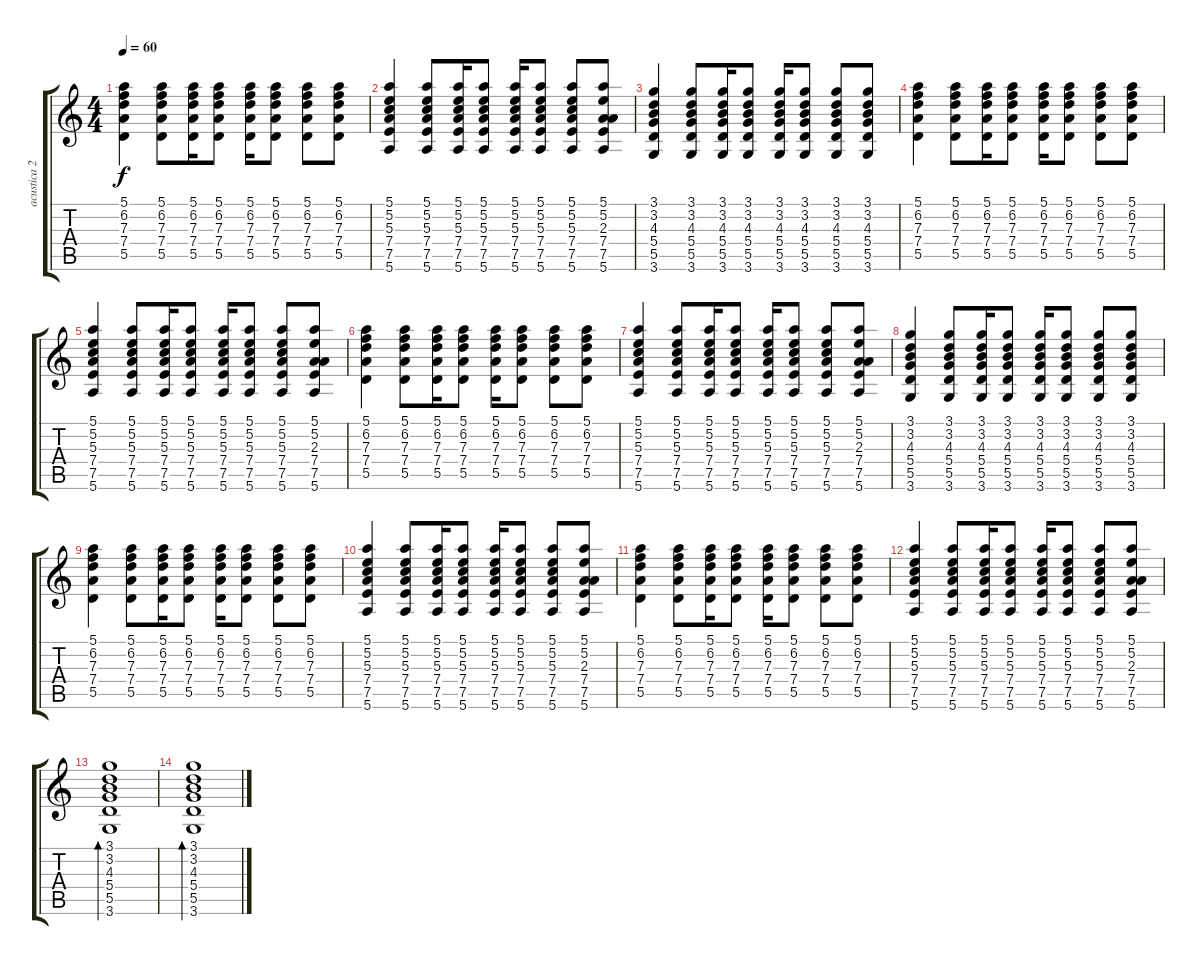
\track ("acustica 2" "acustica 2") {instrument acousticguitarnylon}
\staff {score tabs}
\tuning (E4 B3 G3 D3 A2 E2) {hide}
\ts (4 4)
\tempo 60
\clef g2
\ks c
(5.1 6.2 7.3 7.4 5.5).4{dy f} (5.1 6.2 7.3 7.4 5.5).8 (5.1 6.2 7.3 7.4 5.5).16 (5.1 6.2 7.3 7.4 5.5).8 (5.1 6.2 7.3 7.4 5.5).16 (5.1 6.2 7.3 7.4 5.5).8 (5.1 6.2 7.3 7.4 5.5).8 (5.1 6.2 7.3 7.4 5.5).8 |
(5.1 5.2 5.3 7.4 7.5 5.6).4 (5.1 5.2 5.3 7.4 7.5 5.6).8 (5.1 5.2 5.3 7.4 7.5 5.6).16 (5.1 5.2 5.3 7.4 7.5 5.6).8 (5.1 5.2 5.3 7.4 7.5 5.6).16 (5.1 5.2 5.3 7.4 7.5 5.6).8 (5.1 5.2 5.3 7.4 7.5 5.6).8 (5.1 5.2 2.3 7.4 7.5 5.6).8 |
(3.1 3.2 4.3 5.4 5.5 3.6).4 (3.1 3.2 4.3 5.4 5.5 3.6).8 (3.1 3.2 4.3 5.4 5.5 3.6).16 (3.1 3.2 4.3 5.4 5.5 3.6).8 (3.1 3.2 4.3 5.4 5.5 3.6).16 (3.1 3.2 4.3 5.4 5.5 3.6).8 (3.1 3.2 4.3 5.4 5.5 3.6).8 (3.1 3.2 4.3 5.4 5.5 3.6).8 |
(5.1 6.2 7.3 7.4 5.5).4 (5.1 6.2 7.3 7.4 5.5).8 (5.1 6.2 7.3 7.4 5.5).16 (5.1 6.2 7.3 7.4 5.5).8 (5.1 6.2 7.3 7.4 5.5).16 (5.1 6.2 7.3 7.4 5.5).8 (5.1 6.2 7.3 7.4 5.5).8 (5.1 6.2 7.3 7.4 5.5).8 |
(5.1 5.2 5.3 7.4 7.5 5.6).4 (5.1 5.2 5.3 7.4 7.5 5.6).8 (5.1 5.2 5.3 7.4 7.5 5.6).16 (5.1 5.2 5.3 7.4 7.5 5.6).8 (5.1 5.2 5.3 7.4 7.5 5.6).16 (5.1 5.2 5.3 7.4 7.5 5.6).8 (5.1 5.2 5.3 7.4 7.5 5.6).8 (5.1 5.2 2.3 7.4 7.5 5.6).8 |
(5.1 6.2 7.3 7.4 5.5).4 (5.1 6.2 7.3 7.4 5.5).8 (5.1 6.2 7.3 7.4 5.5).16 (5.1 6.2 7.3 7.4 5.5).8 (5.1 6.2 7.3 7.4 5.5).16 (5.1 6.2 7.3 7.4 5.5).8 (5.1 6.2 7.3 7.4 5.5).8 (5.1 6.2 7.3 7.4 5.5).8 |
(5.1 5.2 5.3 7.4 7.5 5.6).4 (5.1 5.2 5.3 7.4 7.5 5.6).8 (5.1 5.2 5.3 7.4 7.5 5.6).16 (5.1 5.2 5.3 7.4 7.5 5.6).8 (5.1 5.2 5.3 7.4 7.5 5.6).16 (5.1 5.2 5.3 7.4 7.5 5.6).8 (5.1 5.2 5.3 7.4 7.5 5.6).8 (5.1 5.2 2.3 7.4 7.5 5.6).8 |
(3.1 3.2 4.3 5.4 5.5 3.6).4 (3.1 3.2 4.3 5.4 5.5 3.6).8 (3.1 3.2 4.3 5.4 5.5 3.6).16 (3.1 3.2 4.3 5.4 5.5 3.6).8 (3.1 3.2 4.3 5.4 5.5 3.6).16 (3.1 3.2 4.3 5.4 5.5 3.6).8 (3.1 3.2 4.3 5.4 5.5 3.6).8 (3.1 3.2 4.3 5.4 5.5 3.6).8 |
(5.1 6.2 7.3 7.4 5.5).4 (5.1 6.2 7.3 7.4 5.5).8 (5.1 6.2 7.3 7.4 5.5).16 (5.1 6.2 7.3 7.4 5.5).8 (5.1 6.2 7.3 7.4 5.5).16 (5.1 6.2 7.3 7.4 5.5).8 (5.1 6.2 7.3 7.4 5.5).8 (5.1 6.2 7.3 7.4 5.5).8 |
(5.1 5.2 5.3 7.4 7.5 5.6).4 (5.1 5.2 5.3 7.4 7.5 5.6).8 (5.1 5.2 5.3 7.4 7.5 5.6).16 (5.1 5.2 5.3 7.4 7.5 5.6).8 (5.1 5.2 5.3 7.4 7.5 5.6).16 (5.1 5.2 5.3 7.4 7.5 5.6).8 (5.1 5.2 5.3 7.4 7.5 5.6).8 (5.1 5.2 2.3 7.4 7.5 5.6).8 |
(5.1 6.2 7.3 7.4 5.5).4 (5.1 6.2 7.3 7.4 5.5).8 (5.1 6.2 7.3 7.4 5.5).16 (5.1 6.2 7.3 7.4 5.5).8 (5.1 6.2 7.3 7.4 5.5).16 (5.1 6.2 7.3 7.4 5.5).8 (5.1 6.2 7.3 7.4 5.5).8 (5.1 6.2 7.3 7.4 5.5).8 |
(5.1 5.2 5.3 7.4 7.5 5.6).4 (5.1 5.2 5.3 7.4 7.5 5.6).8 (5.1 5.2 5.3 7.4 7.5 5.6).16 (5.1 5.2 5.3 7.4 7.5 5.6).8 (5.1 5.2 5.3 7.4 7.5 5.6).16 (5.1 5.2 5.3 7.4 7.5 5.6).8 (5.1 5.2 5.3 7.4 7.5 5.6).8 (5.1 5.2 2.3 7.4 7.5 5.6).8 |
(3.1 3.2 4.3 5.4 5.5 3.6).1{bd 60} |
(3.1 3.2 4.3 5.4 5.5 3.6).1{bd 60}
